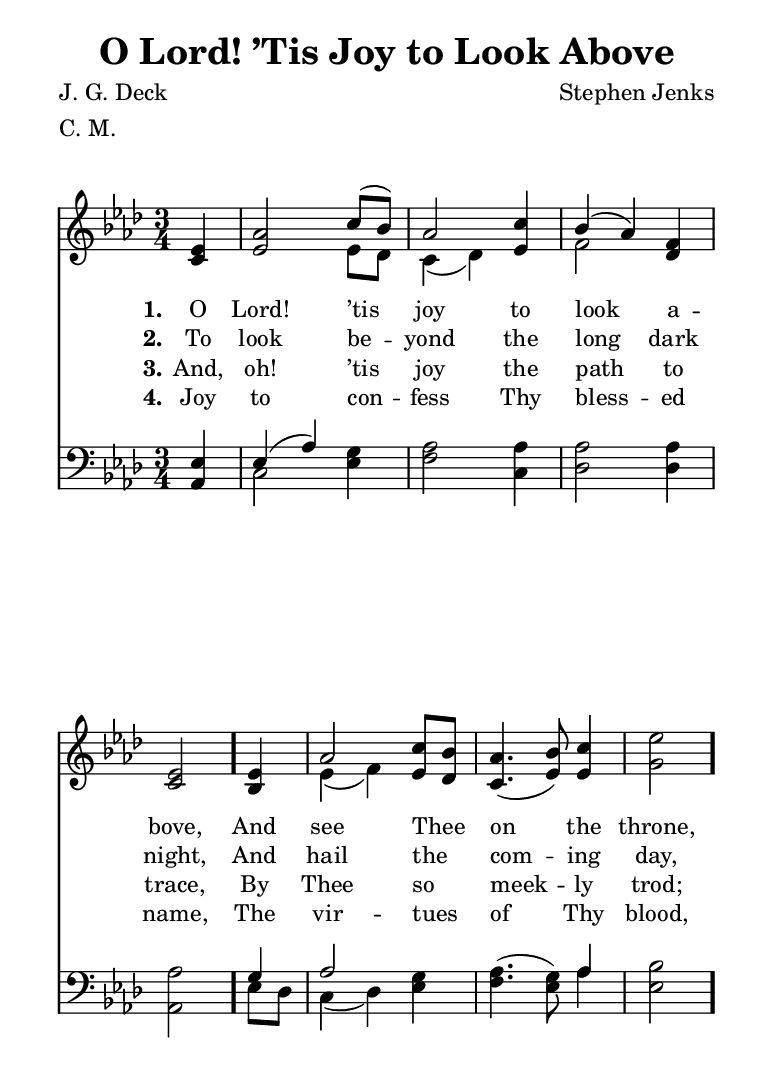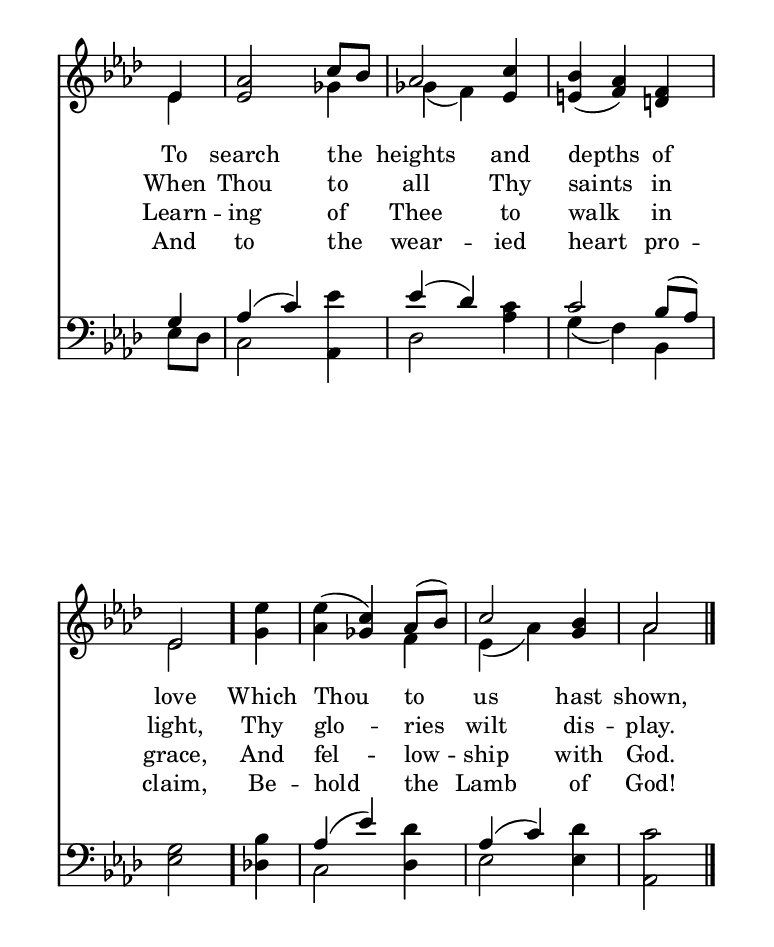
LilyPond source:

\include "common/global.ily"
\paper {
  \include "common/paper.ily"
  ragged-last-bottom = ##t
  systems-per-page = ##f
  % decrease system-to-system padding to fit onto page with previous score
  system-system-spacing.padding = 0.5
  system-system-spacing.basic-distance = 0.5
}

\header{
  hymnnumber = "162"
  title = "O Lord! ’Tis Joy to Look Above"
  tunename = "Communion"
  meter = "C. M."
  poet = "J. G. Deck"
  composer = "Stephen Jenks"
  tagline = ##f
}

global = {
  \include "common/overrides.ily"
  \override Staff.TimeSignature.style = #'numbered
  \time 3/4
  \override Score.MetronomeMark.transparent = ##t % hide all fermata changes too
  \tempo 4=80
  \key aes \major
  \partial 4
  \autoBeamOff
}

notesSoprano = {
\global
\relative c' {

  ees4 | aes2 c8[( bes)] | aes2 c4 | bes4( aes) f | ees2
  ees4 | aes2 c8[ bes] | aes4.( bes8) c4 | ees2
  ees,4 | aes2 c8[ bes] | aes2 c4 | bes( aes) f | ees2 % original has impossible whole note at end of line here
  ees'4 | ees( c) aes8[( bes)] | c2 bes4 | aes2

  \bar "|."

}
}

notesAlto = {
\global
\relative e' {

  c4 | ees2 ees8[ des] | c4( des) ees | f2 des4 | c2
  bes4 | ees( f) ees8[ des] | c4.( ees8) ees4 | g2
  ees4 | ees2 ges4 | ges4( f) ees | e( f) d | ees2
  g4 | aes( ges) f | ees( aes) g | aes2

}
}

notesTenor = {
\global
\relative a {

  ees4 | ees( aes) g | aes2 aes4 | aes2 aes4 | aes2
  g4 | aes2 g4 | aes4.( g8) aes4 | bes2
  g4 | aes( c) ees | ees( des) c | c2 bes8[( aes)] | g2
  bes4 | aes4( ees') des | aes( c) des | c2

}
}

notesBass = {
\global
\relative f, {

  aes4 | c2 ees4 | f2 c4 | des2 des4 | aes2
  ees'8[ des] | c4( des) ees | f4.( ees8) aes4 | ees2
  ees8[ des] | c2 aes4 | des2 aes'4 | g( f) bes, | ees2
  des!4 | c2 des4 | ees2 ees4 | aes,2

}
}

wordsA = \lyricmode {
\set stanza = "1."

O Lord! ’tis joy to look a -- bove, \bar "."
And see Thee on the throne, \bar "." \eogbreak
To search the heights and depths of love \bar "."
Which Thou to us hast shown, \bar "." % blue book puts full stop, but next stanza is not a complete sentence

}

wordsB = \lyricmode {
\set stanza = "2."

To look be -- yond the long dark night,
And hail the com -- ing day,
When Thou to all Thy saints in light,
Thy glo -- ries wilt dis -- play.

}

wordsC = \lyricmode {
\set stanza = "3."

And, oh! ’tis joy the path to trace,
By Thee so meek -- ly trod;
Learn -- ing of Thee to walk in grace,
And fel -- low -- ship with God.

}

wordsD = \lyricmode {
\set stanza = "4."

Joy to con -- fess Thy bless -- ed name,
The vir -- tues of Thy blood,
And to the wear -- ied heart pro -- claim,
Be -- hold the Lamb of God!

}

\score {
  \context ChoirStaff <<
    \context Staff = upper <<
      \set Staff.autoBeaming = ##f
      \set ChoirStaff.systemStartDelimiter = #'SystemStartBar
      \set ChoirStaff.printPartCombineTexts = ##f
      \partcombine #'(2 . 11) \notesSoprano \notesAlto
      \context NullVoice = sopranos { \voiceOne << \notesSoprano >> }
      \context Lyrics = one   \lyricsto sopranos \wordsA
      \context Lyrics = two   \lyricsto sopranos \wordsB
      \context Lyrics = three \lyricsto sopranos \wordsC
      \context Lyrics = four  \lyricsto sopranos \wordsD
    >>
    \context Staff = men <<
      \set Staff.autoBeaming = ##f
      \clef bass
      \set ChoirStaff.printPartCombineTexts = ##f
      \partcombine #'(2 . 11) \notesTenor \notesBass
    >>
  >>
  \layout {
    \include "common/layout.ily"
  }
  \midi{
    \include "common/midi.ily"
  }
}

\version "2.19.49"  % necessary for upgrading to future LilyPond versions.

% vi:set et ts=2 sw=2 ai nocindent syntax=lilypond:
